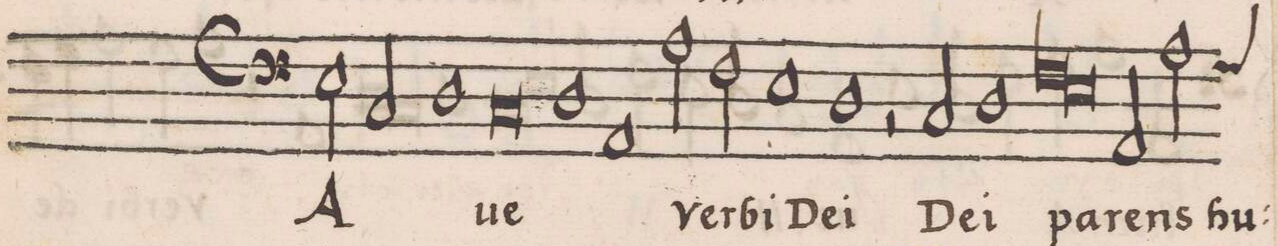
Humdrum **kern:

**kern	**text
*I"BASSVS	*
*clefF4	*
*k[]	*
*met(C)	*
*M2/1	*
2E\	A-
2C/	.
1D	.
=2-	=2-
0C	-ue
=3-	=3-
1D	.
1AA	.
=4-	=4-
2A\	ver-
2F\	-bi
1E	De-
=5-	=5-
1D	-i
2r	.
2C/	De-
=6-	=6-
1D	-i
*lig	*
1F	pa-
=7-	=7-
1E	.
*Xlig	*
2AA/	-rens
2A\	hu-
*custos:G	*
=8-	=8-
*-	*-
